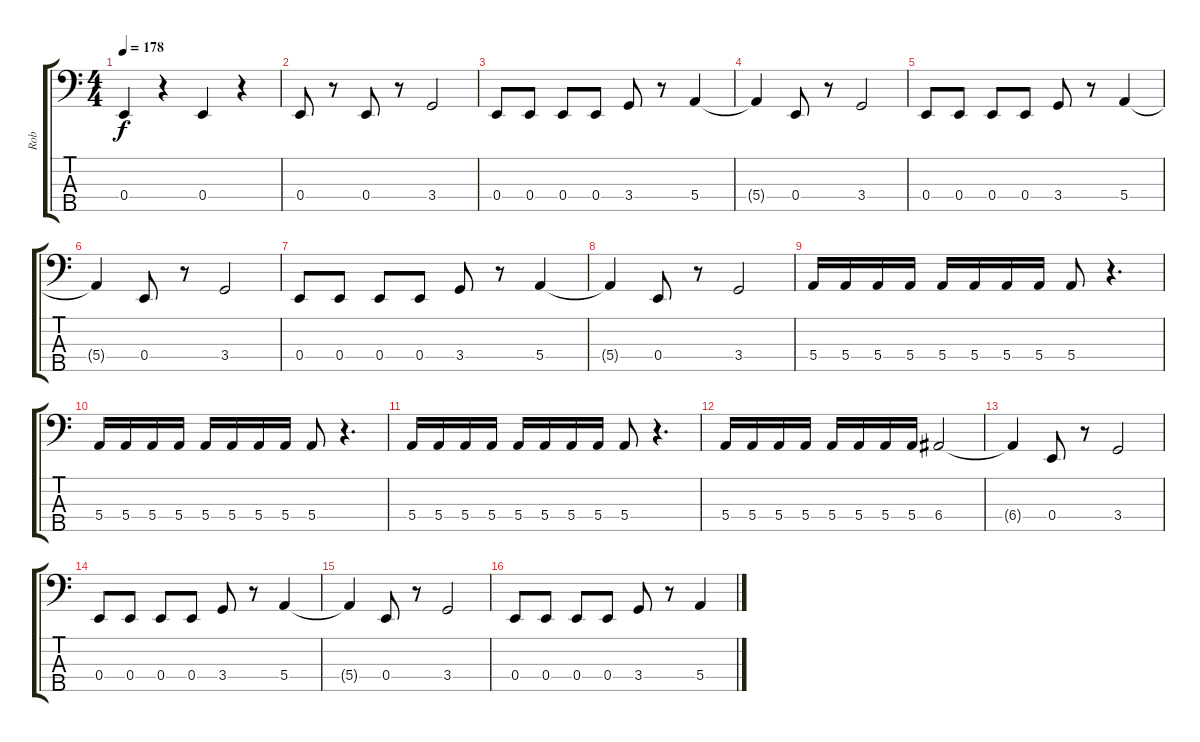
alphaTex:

\track ("Rob" "Rob") {instrument electricbassfinger}
\staff {score tabs}
\tuning (G2 D2 A1 E1 B0) {hide}
\ts (4 4)
\tempo 178
\clef f4
\ks c
0.4.4{dy f} r.4 0.4.4 r.4 |
0.4.8 r.8 0.4.8 r.8 3.4.2 |
0.4.8 0.4.8 0.4.8 0.4.8 3.4.8 r.8 5.4.4 |
5.4{t}.4 0.4.8 r.8 3.4.2 |
0.4.8 0.4.8 0.4.8 0.4.8 3.4.8 r.8 5.4.4 |
5.4{t}.4 0.4.8 r.8 3.4.2 |
0.4.8 0.4.8 0.4.8 0.4.8 3.4.8 r.8 5.4.4 |
5.4{t}.4 0.4.8 r.8 3.4.2 |
5.4.16 5.4.16 5.4.16 5.4.16 5.4.16 5.4.16 5.4.16 5.4.16 5.4.8 r.4{d} |
5.4.16 5.4.16 5.4.16 5.4.16 5.4.16 5.4.16 5.4.16 5.4.16 5.4.8 r.4{d} |
5.4.16 5.4.16 5.4.16 5.4.16 5.4.16 5.4.16 5.4.16 5.4.16 5.4.8 r.4{d} |
5.4.16 5.4.16 5.4.16 5.4.16 5.4.16 5.4.16 5.4.16 5.4.16 6.4.2 |
6.4{t}.4 0.4.8 r.8 3.4.2 |
0.4.8 0.4.8 0.4.8 0.4.8 3.4.8 r.8 5.4.4 |
5.4{t}.4 0.4.8 r.8 3.4.2 |
0.4.8 0.4.8 0.4.8 0.4.8 3.4.8 r.8 5.4.4
